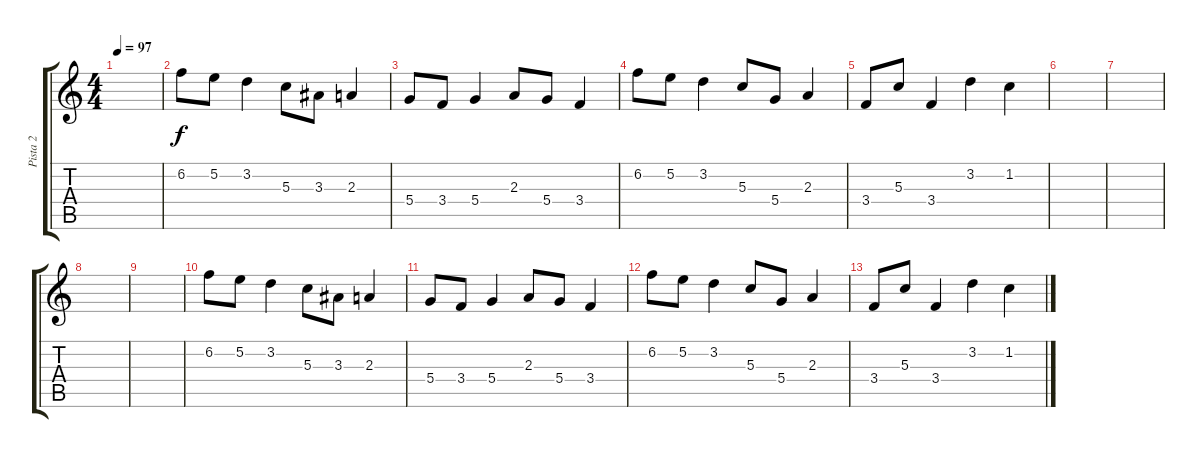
\track ("Pista 2" "Pista 2") {instrument distortionguitar}
\staff {score tabs}
\tuning (E4 B3 G3 D3 A2 E2) {hide}
\ts (4 4)
\tempo 97
\clef g2
\ks c
|
6.2.8 5.2.8 3.2.4 5.3.8 3.3.8 2.3.4 |
5.4.8 3.4.8 5.4.4 2.3.8 5.4.8 3.4.4 |
6.2.8 5.2.8 3.2.4 5.3.8 5.4.8 2.3.4 |
3.4.8 5.3.8 3.4.4 3.2.4 1.2.4 |
|
|
|
|
6.2.8 5.2.8 3.2.4 5.3.8 3.3.8 2.3.4 |
5.4.8 3.4.8 5.4.4 2.3.8 5.4.8 3.4.4 |
6.2.8 5.2.8 3.2.4 5.3.8 5.4.8 2.3.4 |
3.4.8 5.3.8 3.4.4 3.2.4 1.2.4
